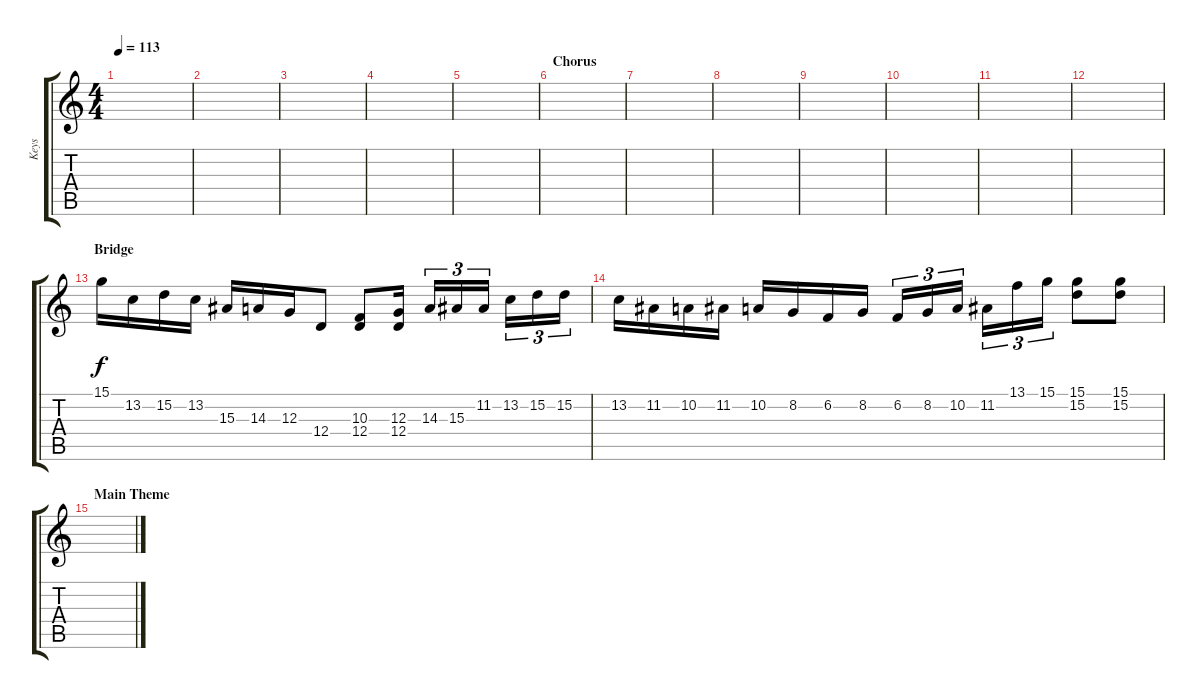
\track ("Keys" "Keys") {instrument choiraahs}
\staff {score tabs}
\tuning (E4 B3 G3 D3 A2 E2) {hide}
\ts (4 4)
\tempo 113
\clef g2
\ks c
|
|
|
|
|
\section ("" "Chorus")
|
|
|
|
|
|
|
\section ("" "Bridge")
15.1.16{volume 13 balance 8 instrument acousticgrandpiano} 13.2.16 15.2.16 13.2.16 15.3.16 14.3.16 12.3.16 12.4.8 (10.3 12.4).8 (12.3 12.4).16 14.3.16{tu (3 2)} 15.3.16{tu (3 2)} 11.2.16{tu (3 2)} 13.2.16{tu (3 2)} 15.2.16{tu (3 2)} 15.2.16{tu (3 2)} |
13.2.16 11.2.16 10.2.16 11.2.16 10.2.16 8.2.16 6.2.16 8.2.16 6.2.16{tu (3 2)} 8.2.16{tu (3 2)} 10.2.16{tu (3 2)} 11.2.16{tu (3 2)} 13.1.16{tu (3 2)} 15.1.16{tu (3 2)} (15.1 15.2).8 (15.1 15.2).8 |
\section ("" "Main Theme")
